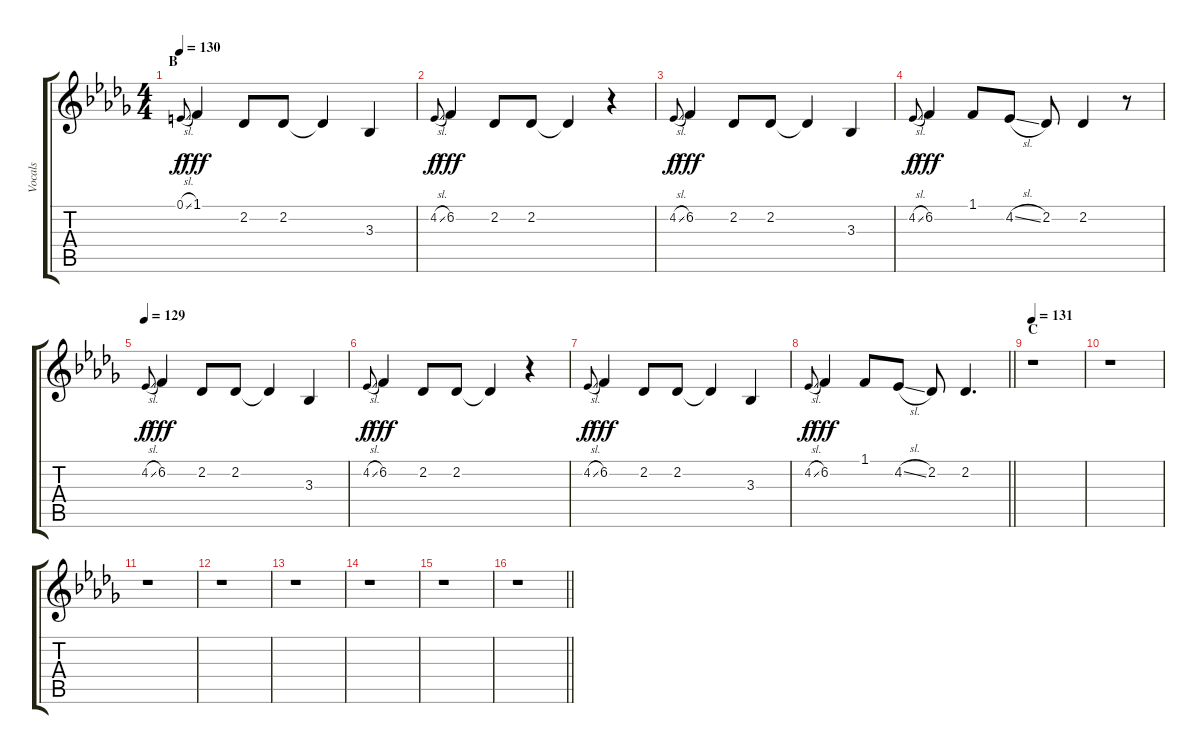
\track ("Vocals" "Vocals") {instrument voiceoohs}
\staff {score tabs}
\tuning (E4 B3 G3 D3 A2 E2) {hide}
\ts (4 4)
\section ("" "B")
\tempo 130
\clef g2
\ks db
0.1{sl}.8{gr onbeat dy f} 1.1.4{dy fff} 2.2.8 2.2.8 2.2{t}.4 3.3.4 |
4.2{sl}.8{gr onbeat dy f} 6.2.4{dy fff} 2.2.8 2.2.8 2.2{t}.4 r.4 |
4.2{sl}.8{gr onbeat dy f} 6.2.4{dy fff} 2.2.8 2.2.8 2.2{t}.4 3.3.4 |
4.2{sl}.8{gr onbeat dy f} 6.2.4{dy fff} 1.1.8 4.2{sl}.8 2.2.8 2.2.4 r.8 |
\tempo 129
4.2{sl}.8{gr onbeat dy f} 6.2.4{dy fff} 2.2.8 2.2.8 2.2{t}.4 3.3.4 |
4.2{sl}.8{gr onbeat dy f} 6.2.4{dy fff} 2.2.8 2.2.8 2.2{t}.4 r.4 |
4.2{sl}.8{gr onbeat dy f} 6.2.4{dy fff} 2.2.8 2.2.8 2.2{t}.4 3.3.4 |
\barLineRight lightlight
4.2{sl}.8{gr onbeat dy f} 6.2.4{dy fff} 1.1.8 4.2{sl}.8 2.2.8 2.2.4{d} |
\section ("" "C")
\tempo 131
r.1 |
r.1 |
r.1 |
r.1 |
r.1 |
r.1 |
r.1 |
\barLineRight lightlight
r.1
